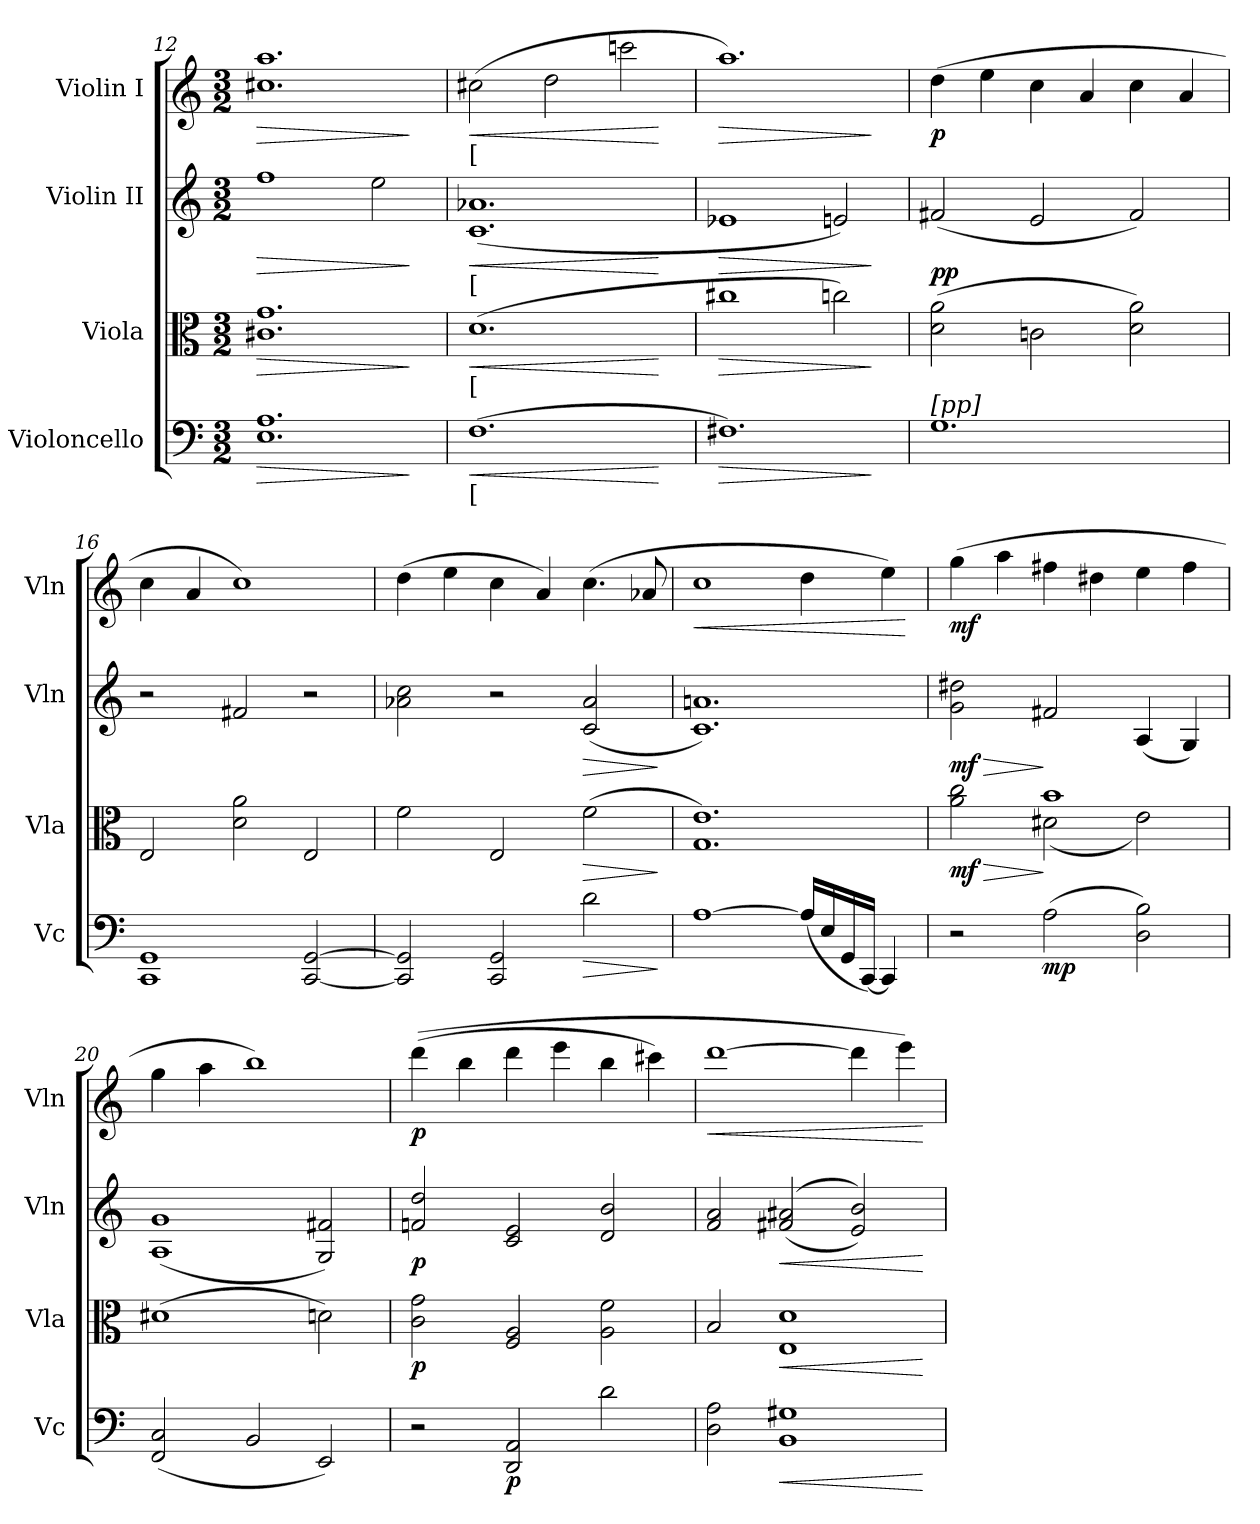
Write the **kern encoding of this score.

**kern	**dynam	**kern	**dynam	**kern	**dynam	**kern	**dynam
*part4	*part4	*part3	*part3	*part2	*part2	*part1	*part1
*staff4	*staff4	*staff3	*staff3	*staff2	*staff2	*staff1	*staff1
*I"Violoncello	*	*I"Viola	*	*I"Violin II	*	*I"Violin I	*
*I'Vc	*	*I'Vla	*	*I'Vln	*	*I'Vln	*
*clefF4	*	*clefC3	*	*clefG2	*	*clefG2	*
*k[]	*	*k[]	*	*k[]	*	*k[]	*
*M3/2	*	*M3/2	*	*M3/2	*	*M3/2	*
=12	=12	=12	=12	=12	=12	=12	=12
!	!LO:HP:b	!	!LO:HP:b	!	!LO:HP:b	!	!LO:HP:b
1.E 1.A	>	1.c#X 1.g	>	1ff	>	1.cc#X 1.aa	>
.	.	.	.	2ee\	.	.	.
.	]	.	]	.	]	.	]
=13	=13	=13	=13	=13	=13	=13	=13
!	!	!	!	!	!	!LO:TX:b:t=[	!
!	!	!	!	!LO:TX:b:t=[	!	!	!
!	!	!LO:TX:b:t=[	!	!	!	!	!
!LO:TX:b:t=[	!	!	!	!	!	!	!
!	!LO:HP:b	!	!LO:HP:b	!	!LO:HP:b	!	!LO:HP:b
(1.F	<	(1.d	<	(1.c 1.a-X	<	(2cc#X\	<
.	.	.	.	.	.	2dd\	.
.	.	.	.	.	.	2cccn\	.
.	[	.	[	.	[	.	[
=14	=14	=14	=14	=14	=14	=14	=14
!	!LO:HP:b	!	!LO:HP:b	!	!LO:HP:b	!	!LO:HP:b
1.F#X)	>	1cc#X	>	1e-X	>	1.aa)	>
.	.	2ccn\)	.	2en/)	.	.	.
.	]	.	]	.	]	.	]
=15	=15	=15	=15	=15	=15	=15	=15
!LO:TX:a:t=[pp]	!	!	!	!	!	!	!
!	!	!	!LO:DY:a	!	!	!	!LO:DY:b
1.G	.	(2d\ 2a\	pp	(2f#X/	.	(4dd\	p
.	.	.	.	.	.	4ee\	.
.	.	2cn\	.	2e/	.	4cc\	.
.	.	.	.	.	.	4a/	.
.	.	2d\ 2a\)	.	2f#/)	.	4cc\	.
.	.	.	.	.	.	4a/	.
=16	=16	=16	=16	=16	=16	=16	=16
1CC 1GG	.	2E/	.	2r	.	4cc\	.
.	.	.	.	.	.	4a/	.
.	.	2d\ 2a\	.	2f#X/	.	1cc)	.
[2CC/ [2GG/	.	2E/	.	2r	.	.	.
!!LO:PB:g=z
=17	=17	=17	=17	=17	=17	=17	=17
2CC]/ 2GG]/	.	2f\	.	2a-X\ 2cc\	.	(4dd\	.
.	.	.	.	.	.	4ee\	.
2CC/ 2GG/	.	2E/	.	2r	.	4cc\	.
.	.	.	.	.	.	4a/)	.
!	!LO:HP:b	!	!LO:HP:b	!	!LO:HP:b	!	!
2d\	>	(2f\	>	(2c/ 2a-/	>	(4.cc\	.
.	.	.	.	.	.	8a-X/	.
.	]	.	]	.	]	.	.
=18	=18	=18	=18	=18	=18	=18	=18
!	!	!	!	!	!	!	!LO:HP:b
[1A	.	1.G 1.e)	.	1.c 1.an)	.	1cc	<
(16A/LL]	.	.	.	.	.	4dd\	.
16E/	.	.	.	.	.	.	.
16GG/	.	.	.	.	.	.	.
[16CC/JJ)	.	.	.	.	.	.	.
4CC/]	.	.	.	.	.	4ee\)	.
.	.	.	.	.	.	.	[
=19	=19	=19	=19	=19	=19	=19	=19
!	!	!	!LO:HP:b	!	!LO:HP:b	!	!
*	*	*^	*	*	*	*	*
!	!	!	!	!LO:DY:n=1:b	!	!LO:DY:n=1:b	!	!LO:DY:b
2r	.	2a\ 2cc\	2ryy	> mf	2g\ 2dd#X\	> mf	(4gg\	mf
.	.	.	.	.	.	.	4aa\	.
!	!LO:DY:b	!	!	!	!	!	!	!
(2A\	mp	1b	(2d#X\	]	2f#X/	]	4ff#X\	.
.	.	.	.	.	.	.	4dd#X\	.
2D\ 2B\)	.	.	2e\)	.	(4A/	.	4ee\	.
.	.	.	.	.	4G/)	.	4ff#\	.
*	*	*v	*v	*	*	*	*	*
=20	=20	=20	=20	=20	=20	=20	=20
(2FF/ 2C/	.	(1d#X	.	(1A 1g	.	4gg\	.
.	.	.	.	.	.	4aa\	.
2BB/	.	.	.	.	.	1bb)	.
2EE/)	.	2dn\)	.	2G/ 2f#X/)	.	.	.
=21	=21	=21	=21	=21	=21	=21	=21
!	!	!	!LO:DY:b	!	!LO:DY:b	!	!LO:DY:b
2r	.	2c\ 2g\	p	2fn/ 2dd/	p	((4ddd\	p
.	.	.	.	.	.	4bb\	.
!	!LO:DY:b	!	!	!	!	!	!
2DD/ 2AA/	p	2F/ 2A/	.	2c/ 2e/	.	4ddd\	.
.	.	.	.	.	.	4eee\	.
2d\	.	2A\ 2f\	.	2d/ 2b/	.	4bb\	.
.	.	.	.	.	.	4ccc#X\)	.
!!LO:PB:g=z
=22	=22	=22	=22	=22	=22	=22	=22
!	!	!	!	!	!	!	!LO:HP:b
2D\ 2A\	.	2B/	.	2f/ 2a/	.	[1ddd	<
!	!LO:HP:b	!	!LO:HP:b	!	!LO:HP:b	!	!
1BB 1G#X	<	1E 1d	<	((2f#X/ 2a#X/	<	.	.
.	.	.	.	2e/ 2b/))	.	4ddd\]	.
.	.	.	.	.	.	4eee\)	.
.	[	.	[	.	[	.	[
=	=	=	=	=	=	=	=
*-	*-	*-	*-	*-	*-	*-	*-
